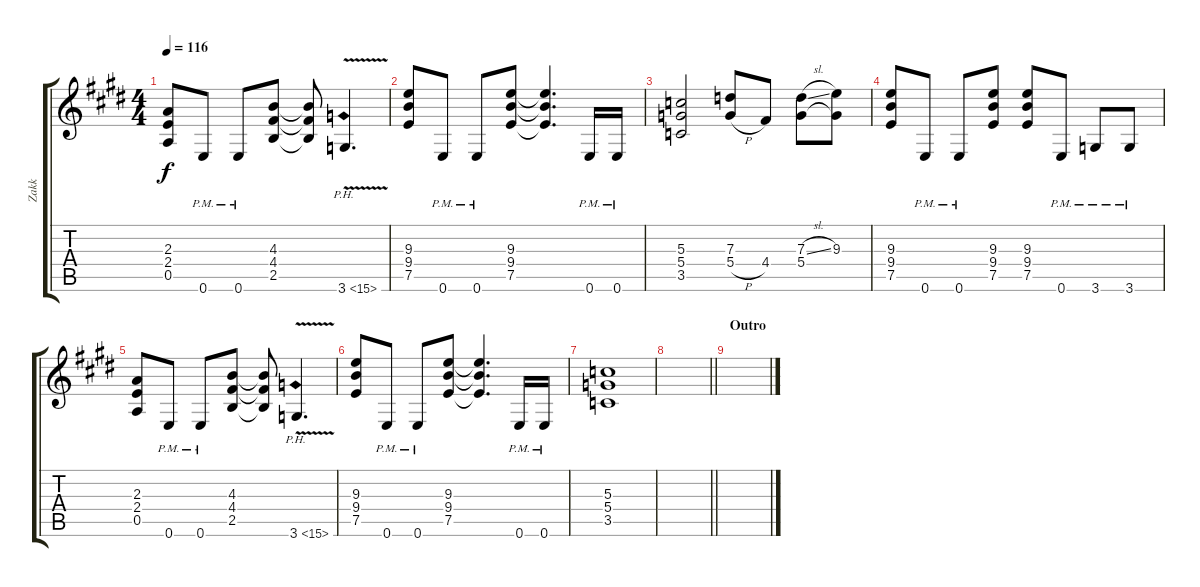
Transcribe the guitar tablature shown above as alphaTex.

\track ("Zakk" "Zakk") {instrument overdrivenguitar}
\staff {score tabs}
\tuning (E4 B3 G3 D3 A2 E2) {hide}
\ts (4 4)
\tempo 116
\clef g2
\ks e
(2.3 2.4 0.5).8{dy f} 0.6{pm}.8 0.6{pm}.8 (4.3 4.4 2.5).8 (4.3{t} 4.4{t} 2.5{t}).8 3.6{ph 12 v}.4{d} |
(9.3 9.4 7.5).8 0.6{pm}.8 0.6{pm}.8 (9.3 9.4 7.5).8 (9.3{t} 9.4{t} 7.5{t}).4{d} 0.6{pm}.16 0.6{pm}.16 |
(5.3 5.4 3.5).2 (7.3 5.4{h}).8 4.4.8 (7.3{sl} 5.4).8 (9.3 5.4{t}).8 |
(9.3 9.4 7.5).8 0.6{pm}.8 0.6{pm}.8 (9.3 9.4 7.5).8 (9.3 9.4 7.5).8 0.6{pm}.8 3.6{pm}.8 3.6{pm}.8 |
(2.3 2.4 0.5).8 0.6{pm}.8 0.6{pm}.8 (4.3 4.4 2.5).8 (4.3{t} 4.4{t} 2.5{t}).8 3.6{ph 12 v}.4{d} |
(9.3 9.4 7.5).8 0.6{pm}.8 0.6{pm}.8 (9.3 9.4 7.5).8 (9.3{t} 9.4{t} 7.5{t}).4{d} 0.6{pm}.16 0.6{pm}.16 |
(5.3 5.4 3.5).1 |
\barLineRight lightlight
|
\section ("" "Outro")
